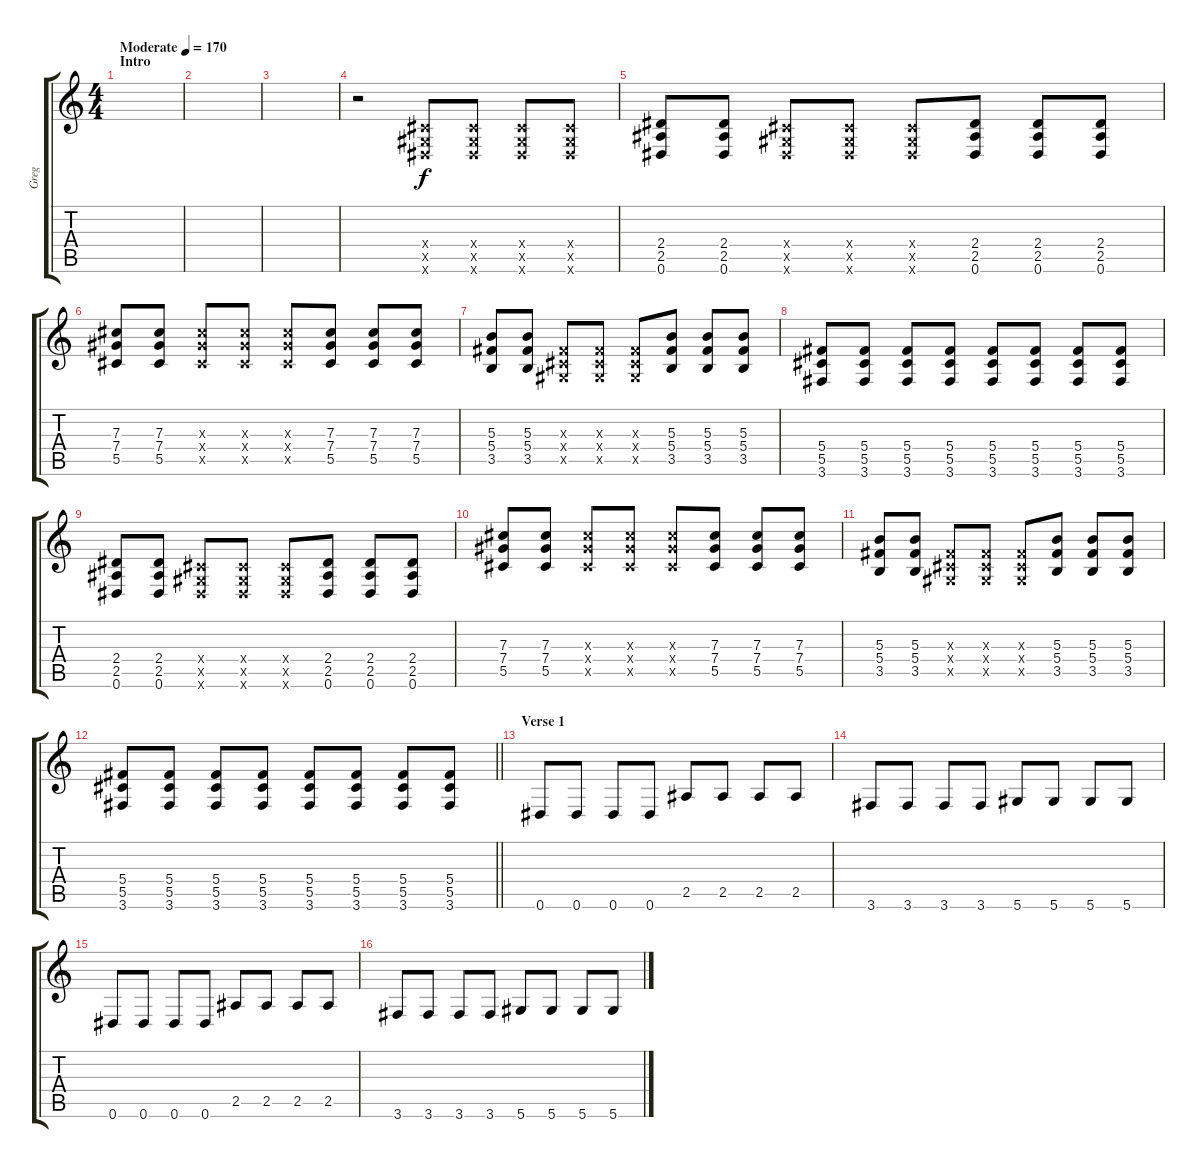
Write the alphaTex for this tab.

\track ("Greg" "Greg") {instrument overdrivenguitar}
\staff {score tabs}
\tuning (Eb4 Bb3 Gb3 Db3 Ab2 Eb2) {hide}
\ts (4 4)
\section ("" "Intro")
\tempo (170 "Moderate")
\clef g2
\ks c
|
|
|
r.2 (0.4{x} 0.5{x} 0.6{x}).8 (0.4{x} 0.5{x} 0.6{x}).8 (0.4{x} 0.5{x} 0.6{x}).8 (0.4{x} 0.5{x} 0.6{x}).8 |
(2.4 2.5 0.6).8 (2.4 2.5 0.6).8 (0.4{x} 0.5{x} 0.6{x}).8 (0.4{x} 0.5{x} 0.6{x}).8 (0.4{x} 0.5{x} 0.6{x}).8 (2.4 2.5 0.6).8 (2.4 2.5 0.6).8 (2.4 2.5 0.6).8 |
(7.3 7.4 5.5).8 (7.3 7.4 5.5).8 (7.3{x} 7.4{x} 5.5{x}).8 (7.3{x} 7.4{x} 5.5{x}).8 (7.3{x} 7.4{x} 5.5{x}).8 (7.3 7.4 5.5).8 (7.3 7.4 5.5).8 (7.3 7.4 5.5).8 |
(5.3 5.4 3.5).8 (5.3 5.4 3.5).8 (0.3{x} 0.4{x} 0.5{x}).8 (0.3{x} 0.4{x} 0.5{x}).8 (0.3{x} 0.4{x} 0.5{x}).8 (5.3 5.4 3.5).8 (5.3 5.4 3.5).8 (5.3 5.4 3.5).8 |
(5.4 5.5 3.6).8 (5.4 5.5 3.6).8 (5.4 5.5 3.6).8 (5.4 5.5 3.6).8 (5.4 5.5 3.6).8 (5.4 5.5 3.6).8 (5.4 5.5 3.6).8 (5.4 5.5 3.6).8 |
(2.4 2.5 0.6).8 (2.4 2.5 0.6).8 (0.4{x} 0.5{x} 0.6{x}).8 (0.4{x} 0.5{x} 0.6{x}).8 (0.4{x} 0.5{x} 0.6{x}).8 (2.4 2.5 0.6).8 (2.4 2.5 0.6).8 (2.4 2.5 0.6).8 |
(7.3 7.4 5.5).8 (7.3 7.4 5.5).8 (7.3{x} 7.4{x} 5.5{x}).8 (7.3{x} 7.4{x} 5.5{x}).8 (7.3{x} 7.4{x} 5.5{x}).8 (7.3 7.4 5.5).8 (7.3 7.4 5.5).8 (7.3 7.4 5.5).8 |
(5.3 5.4 3.5).8 (5.3 5.4 3.5).8 (0.3{x} 0.4{x} 0.5{x}).8 (0.3{x} 0.4{x} 0.5{x}).8 (0.3{x} 0.4{x} 0.5{x}).8 (5.3 5.4 3.5).8 (5.3 5.4 3.5).8 (5.3 5.4 3.5).8 |
\barLineRight lightlight
(5.4 5.5 3.6).8 (5.4 5.5 3.6).8 (5.4 5.5 3.6).8 (5.4 5.5 3.6).8 (5.4 5.5 3.6).8 (5.4 5.5 3.6).8 (5.4 5.5 3.6).8 (5.4 5.5 3.6).8 |
\section ("" "Verse 1")
0.6.8 0.6.8 0.6.8 0.6.8 2.5.8 2.5.8 2.5.8 2.5.8 |
3.6.8 3.6.8 3.6.8 3.6.8 5.6.8 5.6.8 5.6.8 5.6.8 |
0.6.8 0.6.8 0.6.8 0.6.8 2.5.8 2.5.8 2.5.8 2.5.8 |
3.6.8 3.6.8 3.6.8 3.6.8 5.6.8 5.6.8 5.6.8 5.6.8
